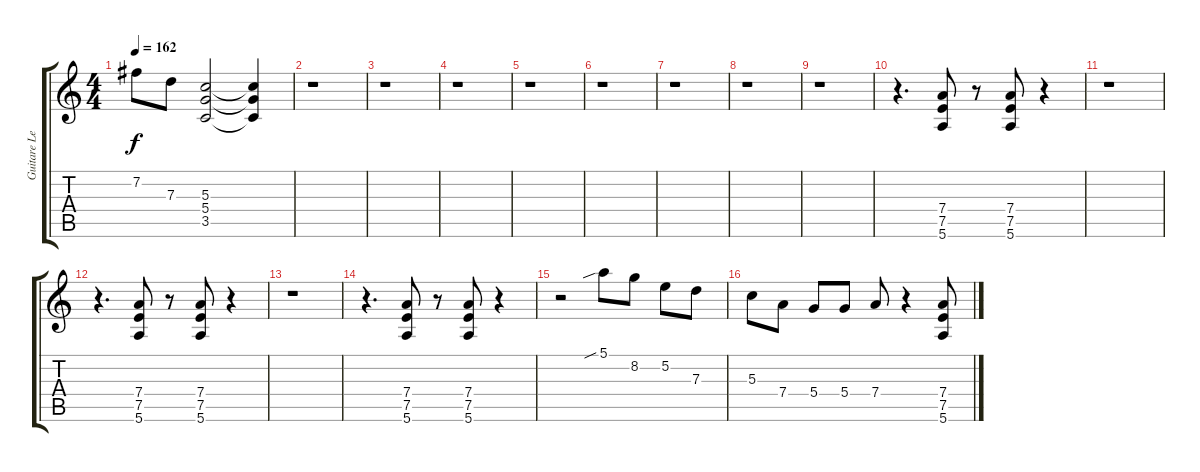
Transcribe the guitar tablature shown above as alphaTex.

\track ("Guitare Lead" "Guitare Le") {instrument overdrivenguitar}
\staff {score tabs}
\tuning (E4 B3 G3 D3 A2 E2) {hide}
\ts (4 4)
\tempo 162
\clef g2
\ks c
7.2.8{dy f} 7.3.8 (5.3 5.4 3.5).2 (5.3{t} 5.4{t} 3.5{t}).4 |
r.1 |
r.1 |
r.1 |
r.1 |
r.1 |
r.1 |
r.1 |
r.1 |
r.4{d} (7.4 7.5 5.6).8 r.8 (7.4 7.5 5.6).8 r.4 |
r.1 |
r.4{d} (7.4 7.5 5.6).8 r.8 (7.4 7.5 5.6).8 r.4 |
r.1 |
r.4{d} (7.4 7.5 5.6).8 r.8 (7.4 7.5 5.6).8 r.4 |
r.2 5.1{sib}.8 8.2.8 5.2.8 7.3.8 |
5.3.8 7.4.8 5.4.8 5.4.8 7.4.8 r.4 (7.4 7.5 5.6).8
